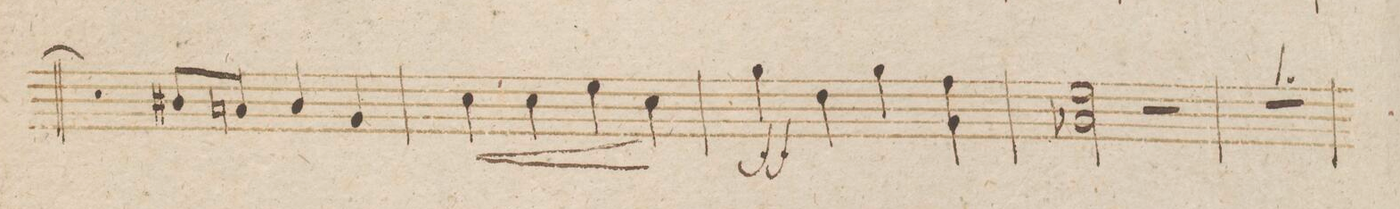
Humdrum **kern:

**kern	**dynam
*I"Viola.	*
*clefC3	*
*k[b-]	*
*met(c|)	*
*M2/2	*
4d\]	.
8c#X/L	.
8Bn/J	.
4c#/	.
4A/	.
=44	=44
4d\	<
4d\	.
4f\	.
4d\	[
=45	=45
4a\	ff
4e\	.
4a\	.
4A\ 4g	.
=46	=46
2B-X\ 2f	.
2r	.
=47	=47
1r	.
=48	=48
*-	*-
